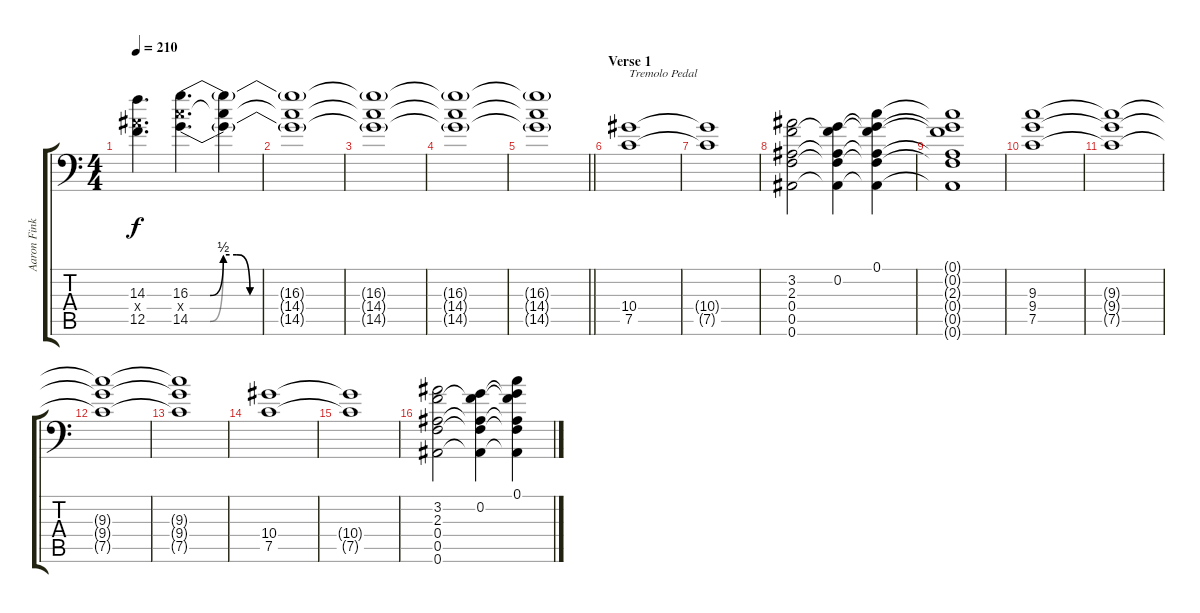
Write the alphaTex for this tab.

\track ("Aaron Fink" "Aaron Fink") {instrument distortionguitar}
\staff {score tabs}
\tuning (C4 G3 Eb3 Bb2 F2 Bb1) {hide}
\ts (4 4)
\tempo 210
\clef f4
\ks c
(14.3 12.4{x} 12.5).4{d dy f} (16.3{be (custom 0 0 3 0 5 2 7 2 9 0 60 0)} 14.4{x} 14.5{be (custom 0 0 3 0 5 2 7 2 9 0 60 0)}).4{d} (16.3{t} 14.4{t} 14.5{t}).4 |
(16.3{t} 14.4{t} 14.5{t}).1 |
(16.3{t} 14.4{t} 14.5{t}).1 |
(16.3{t} 14.4{t} 14.5{t}).1 |
\barLineRight lightlight
(16.3{t} 14.4{t} 14.5{t}).1 |
\section ("" "Verse 1")
(10.4 7.5).1{txt "Tremolo Pedal"} |
(10.4{t} 7.5{t}).1 |
(3.2 2.3 0.4 0.5 0.6).2 (0.2 2.3{t} 0.4{t} 0.5{t} 0.6{t}).4 (0.1 0.2{t} 2.3{t} 0.4{t} 0.5{t} 0.6{t}).4 |
(0.1{t} 0.2{t} 2.3{t} 0.4{t} 0.5{t} 0.6{t}).1 |
(9.3 9.4 7.5).1 |
(9.3{t} 9.4{t} 7.5{t}).1 |
(9.3{t} 9.4{t} 7.5{t}).1 |
(9.3{t} 9.4{t} 7.5{t}).1 |
(10.4 7.5).1 |
(10.4{t} 7.5{t}).1 |
(3.2 2.3 0.4 0.5 0.6).2 (0.2 2.3{t} 0.4{t} 0.5{t} 0.6{t}).4 (0.1 0.2{t} 2.3{t} 0.4{t} 0.5{t} 0.6{t}).4
